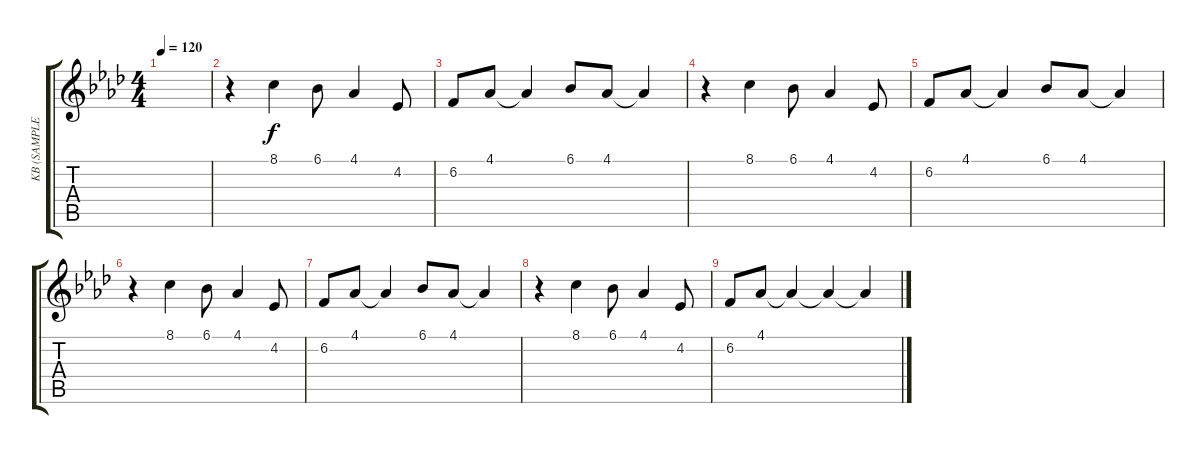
\track ("KB (SAMPLE)" "KB (SAMPLE") {instrument fx7echoes}
\staff {score tabs}
\tuning (E4 B3 G3 D3 A2 E2) {hide}
\ts (4 4)
\tempo 120
\clef g2
\ks ab
|
r.4{instrument pad7halo} 8.1.4 6.1.8 4.1.4 4.2.8 |
6.2.8 4.1.8 4.1{t}.4 6.1.8 4.1.8 4.1{t}.4 |
r.4 8.1.4 6.1.8 4.1.4 4.2.8 |
6.2.8 4.1.8 4.1{t}.4 6.1.8 4.1.8 4.1{t}.4 |
r.4 8.1.4 6.1.8 4.1.4 4.2.8 |
6.2.8 4.1.8 4.1{t}.4 6.1.8 4.1.8 4.1{t}.4 |
r.4 8.1.4 6.1.8 4.1.4 4.2.8 |
6.2.8 4.1.8 4.1{t}.4 4.1{t}.4 4.1{t}.4
